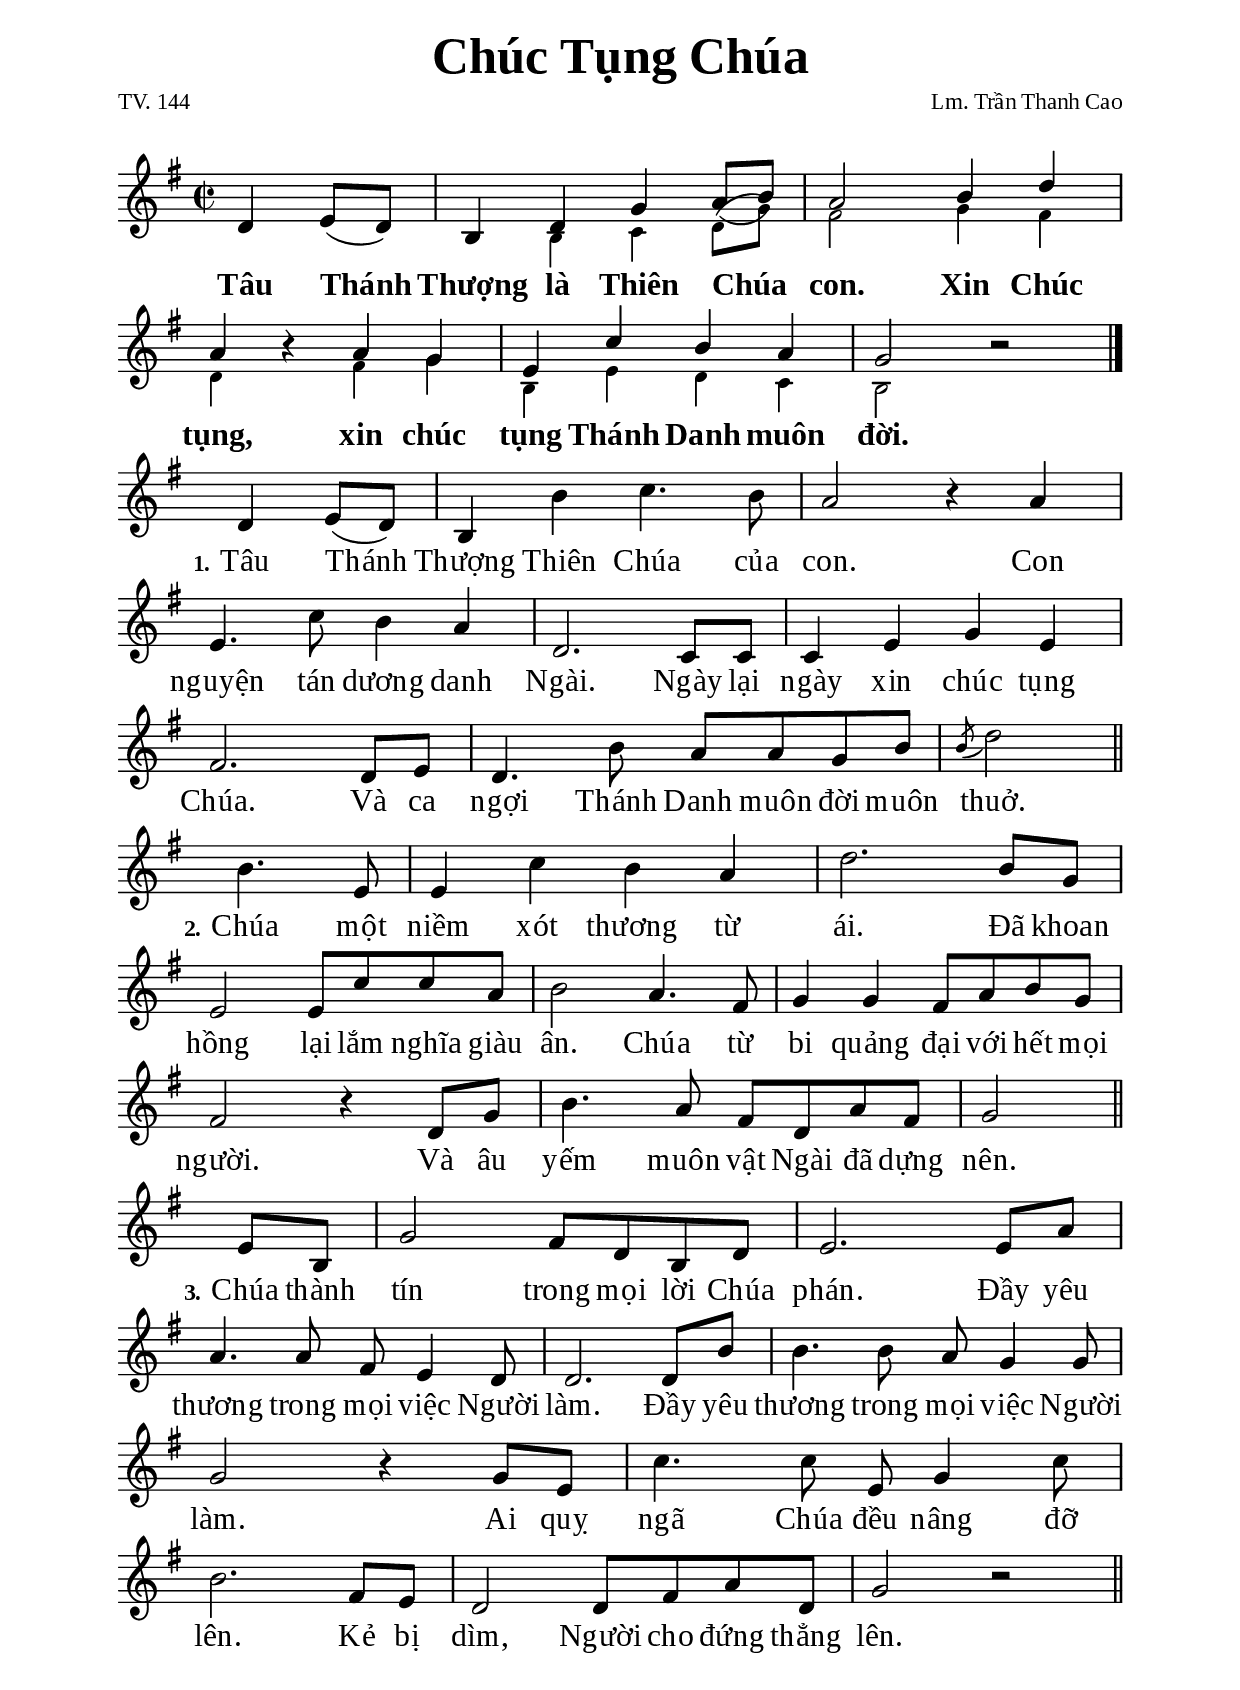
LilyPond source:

% Cài đặt chung
\version "2.20.0"
\include "english.ly"

\header {
  title = \markup { \fontsize #3 "Chúc Tụng Chúa" }
  poet = "TV. 144"
  composer = "Lm. Trần Thanh Cao"
  arranger = " "
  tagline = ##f
}

\paper {
  #(set-paper-size "a4")
  top-margin = 10\mm
  bottom-margin = 10\mm
  left-margin = 20\mm
  right-margin = 20\mm
  indent = #0
  #(define fonts
    (make-pango-font-tree
      "Liberation Serif"
      "Liberation Serif"
      "Liberation Serif"
      (/ 20 20)))
  page-count = #1
}

% Nhạc điệp khúc
nhacDiepKhucSop = \relative c' {
  \partial 2 d4 e8 _(d) |
  b4 d g a8 _(b) |
  a2 b4 d |
  a r a g |
  e c' b a |
  g2 r \bar "|."
}

nhacDiepKhucBas = \relative c' {
  \override NoteHead.font-size = #-2
  \skip 2
  \skip 4 b4 c d8 ^(g) |
  fs2 g4 fs |
  d r fs g |
  b, e d c |
  b2 r
}

% Nhạc phiên khúc
nhacPhienKhucMot = \relative c' {
  \partial 2 d4 e8 (d) |
  b4 b' c4. b8 |
  a2 r4 a |
  e4. c'8 b4 a |
  d,2. c8 c |
  c4 e g e |
  fs2. d8 e |
  d4. b'8 a a g b |
  \acciaccatura b8 d2 \bar "||"
}

nhacPhienKhucHai = \relative c'' {
  \partial 2 b4. e,8 |
  e4 c' b a |
  d2. b8 g |
  e2 e8 c' c a |
  b2 a4. fs8 |
  g4 g fs8 a b g |
  fs2 r4 d8 g |
  b4. a8 fs d a' fs |
  g2 \bar "||"
}

nhacPhienKhucBa = \relative c' {
  \partial 4 e8 b |
  g'2 fs8 d b d |
  e2. e8 a |
  a4. a8 fs e4 d8 |
  d2. d8 b' |
  b4. b8 a g4 g8 |
  g2 r4 g8 e |
  c'4. c8 e, g4 c8 |
  b2. fs8 e |
  d2 d8 fs a d, |
  g2 r \bar "||"
}

% Lời điệp khúc
loiDiepKhuc = \lyricmode {
  \override Lyrics.LyricText.font-series = #'bold
  Tâu Thánh Thượng là Thiên Chúa con.
  Xin Chúc tụng, xin chúc tụng Thánh Danh muôn đời.
}

% Lời phiên khúc
loiPhienKhucMot = \lyricmode {
  \set stanza = #"1."
  Tâu Thánh Thượng Thiên Chúa của con.
  Con nguyện tán dương danh Ngài.
  Ngày lại ngày xin chúc tụng Chúa.
  Và ca ngợi Thánh Danh muôn đời muôn thuở.
}

loiPhienKhucHai = \lyricmode {
  \set stanza = #"2."
  Chúa một niềm xót thương từ ái.
  Đã khoan hồng lại lắm nghĩa giàu ân.
  Chúa từ bi quảng đại với hết mọi người.
  Và âu yếm muôn vật Ngài đã dựng nên.
}

loiPhienKhucBa = \lyricmode {
  \set stanza = #"3."
  Chúa thành tín trong mọi lời Chúa phán.
  Đầy yêu thương trong mọi việc Người làm.
  Đầy yêu thương trong mọi việc Người làm.
  Ai quỵ ngã Chúa đều nâng đỡ lên.
  Kẻ bị dìm, Người cho đứng thẳng lên.
}


% Dàn trang
\score {
  \new ChoirStaff <<
    \new Staff = diepKhuc \with {
        \consists "Merge_rests_engraver"
        \magnifyStaff #(magstep +1)
      }
      <<
      \new Voice = beSop {
        \voiceOne \key g \major \time 2/2 \nhacDiepKhucSop
      }
      \new Voice = beBas {
        \voiceTwo \key g \major \time 2/2 \nhacDiepKhucBas
      }
    >>
    \new Lyrics \lyricsto beSop \loiDiepKhuc
  >>
  \layout {
    \override Lyrics.LyricText.font-series = #'bold
    \override Lyrics.LyricText.font-size = #+3
    \override Lyrics.LyricSpace.minimum-distance = #0.5
    \override Score.BarNumber.break-visibility = ##(#f #f #f)
  }
}

\score {
  \new ChoirStaff <<
    \new Staff = phienKhuc \with {
        \magnifyStaff #(magstep +1)
      }
      <<
      \new Voice = beSop {
        \key g \major \time 2/2 \nhacPhienKhucMot
      }
    >>
    \new Lyrics \lyricsto beSop \loiPhienKhucMot
  >>
  \layout {
    \override Staff.TimeSignature.transparent = ##t
    \override Lyrics.LyricText.font-size = #+3
    \override Lyrics.LyricSpace.minimum-distance = #0.5
    \override Score.BarNumber.break-visibility = ##(#f #f #f)
  }
}

\score {
  \new ChoirStaff <<
    \new Staff = phienKhuc \with {
        \magnifyStaff #(magstep +1)
      }
      <<
      \new Voice = beSop {
        \key g \major \time 2/2 \nhacPhienKhucHai
      }
    >>
    \new Lyrics \lyricsto beSop \loiPhienKhucHai
  >>
  \layout {
    \override Staff.TimeSignature.transparent = ##t
    \override Lyrics.LyricText.font-size = #+3
    \override Lyrics.LyricSpace.minimum-distance = #0.5
    \override Score.BarNumber.break-visibility = ##(#f #f #f)
  }
}

\score {
  \new ChoirStaff <<
    \new Staff = phienKhuc \with {
        \magnifyStaff #(magstep +1)
      }
      <<
      \new Voice = beSop {
        \key g \major \time 2/2 \nhacPhienKhucBa
      }
    >>
    \new Lyrics \lyricsto beSop \loiPhienKhucBa
  >>
  \layout {
    \override Staff.TimeSignature.transparent = ##t
    \override Lyrics.LyricText.font-size = #+3
    \override Lyrics.LyricSpace.minimum-distance = #0.5
    \override Score.BarNumber.break-visibility = ##(#f #f #f)
  }
}
